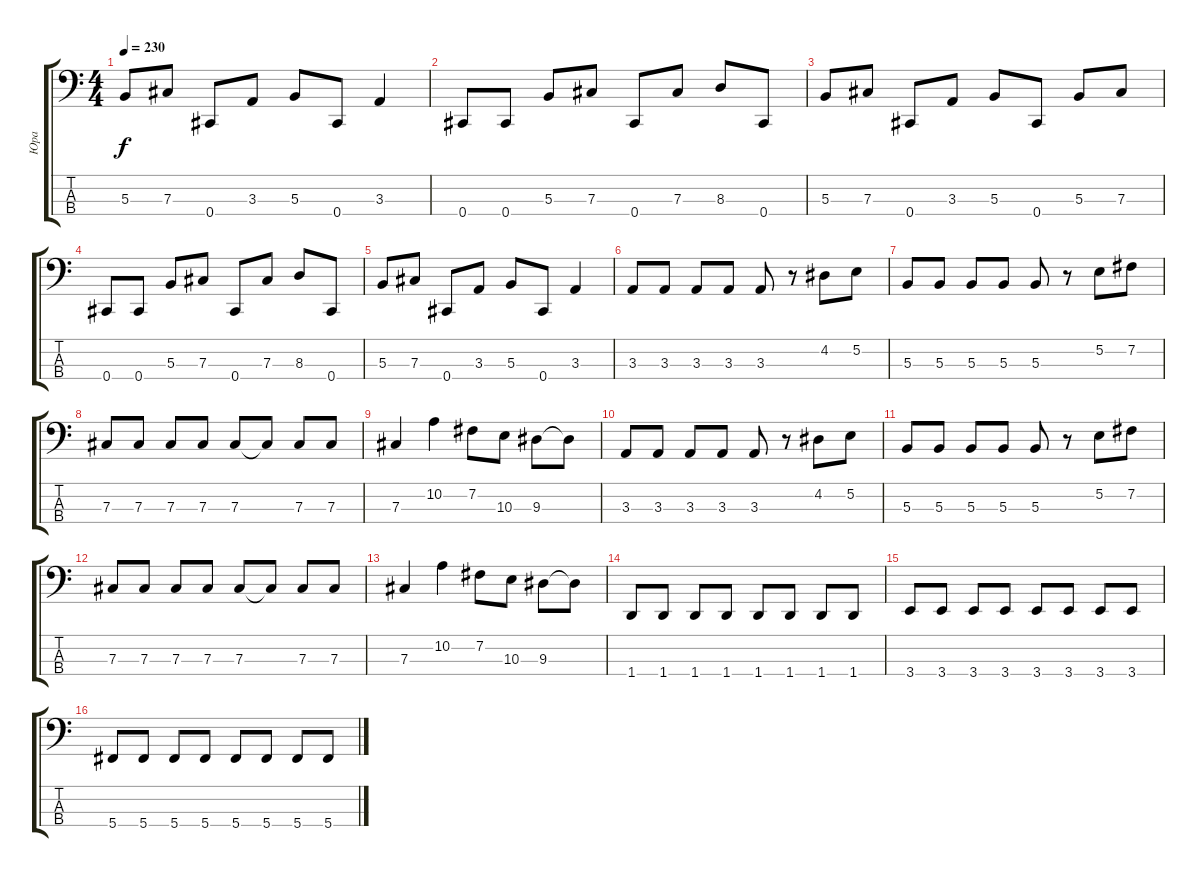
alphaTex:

\track ("Юра" "Юра") {instrument acousticbass}
\staff {score tabs}
\tuning (E2 B1 Gb1 Db1) {hide}
\ts (4 4)
\tempo 230
\clef f4
\ks c
5.3.8{dy f} 7.3.8 0.4.8 3.3.8 5.3.8 0.4.8 3.3.4 |
0.4.8 0.4.8 5.3.8 7.3.8 0.4.8 7.3.8 8.3.8 0.4.8 |
5.3.8 7.3.8 0.4.8 3.3.8 5.3.8 0.4.8 5.3.8 7.3.8 |
0.4.8 0.4.8 5.3.8 7.3.8 0.4.8 7.3.8 8.3.8 0.4.8 |
5.3.8 7.3.8 0.4.8 3.3.8 5.3.8 0.4.8 3.3.4 |
3.3.8 3.3.8 3.3.8 3.3.8 3.3.8 r.8 4.2.8 5.2.8 |
5.3.8 5.3.8 5.3.8 5.3.8 5.3.8 r.8 5.2.8 7.2.8 |
7.3.8 7.3.8 7.3.8 7.3.8 7.3.8 7.3{t}.8 7.3.8 7.3.8 |
7.3.4 10.2.4 7.2.8 10.3.8 9.3.8 9.3{t}.8 |
3.3.8 3.3.8 3.3.8 3.3.8 3.3.8 r.8 4.2.8 5.2.8 |
5.3.8 5.3.8 5.3.8 5.3.8 5.3.8 r.8 5.2.8 7.2.8 |
7.3.8 7.3.8 7.3.8 7.3.8 7.3.8 7.3{t}.8 7.3.8 7.3.8 |
7.3.4 10.2.4 7.2.8 10.3.8 9.3.8 9.3{t}.8 |
1.4.8 1.4.8 1.4.8 1.4.8 1.4.8 1.4.8 1.4.8 1.4.8 |
3.4.8 3.4.8 3.4.8 3.4.8 3.4.8 3.4.8 3.4.8 3.4.8 |
5.4.8 5.4.8 5.4.8 5.4.8 5.4.8 5.4.8 5.4.8 5.4.8
